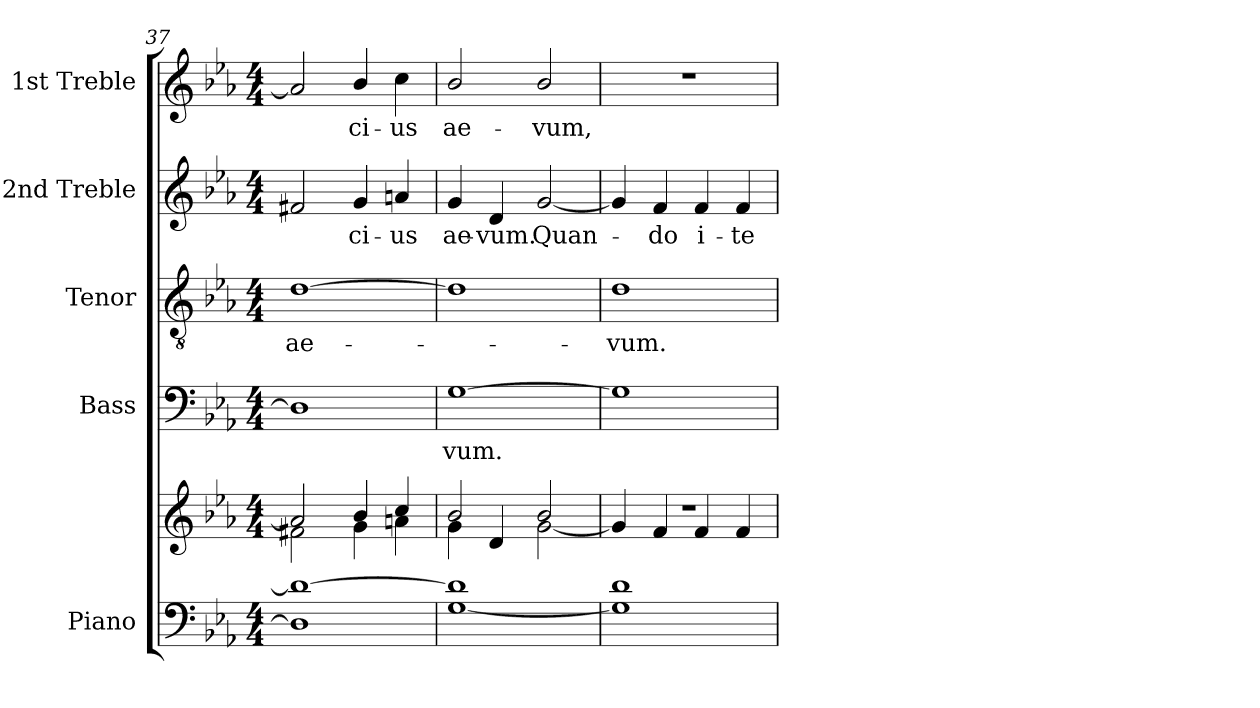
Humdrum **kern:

**kern	**kern	**kern	**text	**kern	**text	**kern	**text	**kern	**text
*part5	*part5	*part4	*part4	*part3	*part3	*part2	*part2	*part1	*part1
*staff6	*staff5	*staff4	*staff4	*staff3	*staff3	*staff2	*staff2	*staff1	*staff1
*I"Piano	*	*I"Bass	*	*I"Tenor	*	*I"2nd Treble	*	*I"1st Treble	*
*I'Pno.	*	*I'B.	*	*I'T.	*	*	*	*I'S.	*
*clefF4	*clefG2	*clefF4	*	*clefGv2	*	*clefG2	*	*clefG2	*
*	*	*	*	*ITrd7c12	*	*	*	*	*
*k[b-e-a-]	*k[b-e-a-]	*k[b-e-a-]	*	*k[b-e-a-]	*	*k[b-e-a-]	*	*k[b-e-a-]	*
*c:	*c:	*c:	*	*c:	*	*c:	*	*c:	*
*M4/4	*M4/4	*M4/4	*	*M4/4	*	*M4/4	*	*M4/4	*
=37	=37	=37	=37	=37	=37	=37	=37	=37	=37
*^	*^	*	*	*	*	*	*	*	*
!	!	!	!	!	!	!	!LO:LY:b:color=#000000	!	!	!	!
1di_	1Di]	2ai/]	2f#Xi\	1Di]	.	[1Di	ae-	2f#Xi/	.	2ai/]	.
!	!	!	!	!	!	!	!	!	!LO:LY:b:color=#000000	!	!
!	!	!	!	!	!	!	!	!	!	!	!LO:LY:b:color=#000000
.	.	4b-i/	4gi\	.	.	.	.	4gi/	-ci-	4b-i/	-ci-
!	!	!	!	!	!	!	!	!	!LO:LY:b:color=#000000	!	!
!	!	!	!	!	!	!	!	!	!	!	!LO:LY:b:color=#000000
.	.	4cci/	4ani\	.	.	.	.	4ani/	-us	4cci\	-us
=38	=38	=38	=38	=38	=38	=38	=38	=38	=38	=38	=38
!	!	!	!	!	!LO:LY:b:color=#000000	!	!	!	!	!	!
!	!	!	!	!	!	!	!	!	!LO:LY:b:color=#000000	!	!
!	!	!	!	!	!	!	!	!	!	!	!LO:LY:b:color=#000000
1di]	[1Gi	2b-i/	4gi\	[1Gi	-vum.	1Di]	.	4gi/	ae-	2b-i/	ae-
!	!	!	!	!	!	!	!	!	!LO:LY:b:color=#000000	!	!
.	.	.	4di/	.	.	.	.	4di/	-vum.	.	.
!	!	!	!	!	!	!	!	!	!LO:LY:b:color=#000000	!	!
!	!	!	!	!	!	!	!	!	!	!	!LO:LY:b:color=#000000
.	.	2b-i/	[2gi\	.	.	.	.	[2gi/	Quan-	2b-i/	-vum,
=39	=39	=39	=39	=39	=39	=39	=39	=39	=39	=39	=39
!	!	!	!	!	!	!	!LO:LY:b:color=#000000	!	!	!	!
1di	1Gi]	1r	4gi/]	1Gi]	.	1Di	-vum.	4gi/]	.	1r	.
!	!	!	!	!	!	!	!	!	!LO:LY:b:color=#000000	!	!
.	.	.	4fi/	.	.	.	.	4fi/	-do	.	.
!	!	!	!	!	!	!	!	!	!LO:LY:b:color=#000000	!	!
.	.	.	4fi/	.	.	.	.	4fi/	i-	.	.
!	!	!	!	!	!	!	!	!	!LO:LY:b:color=#000000	!	!
.	.	.	4fi/	.	.	.	.	4fi/	-te-	.	.
*v	*v	*	*	*	*	*	*	*	*	*	*
*	*v	*v	*	*	*	*	*	*	*	*
=	=	=	=	=	=	=	=	=	=
*-	*-	*-	*-	*-	*-	*-	*-	*-	*-
